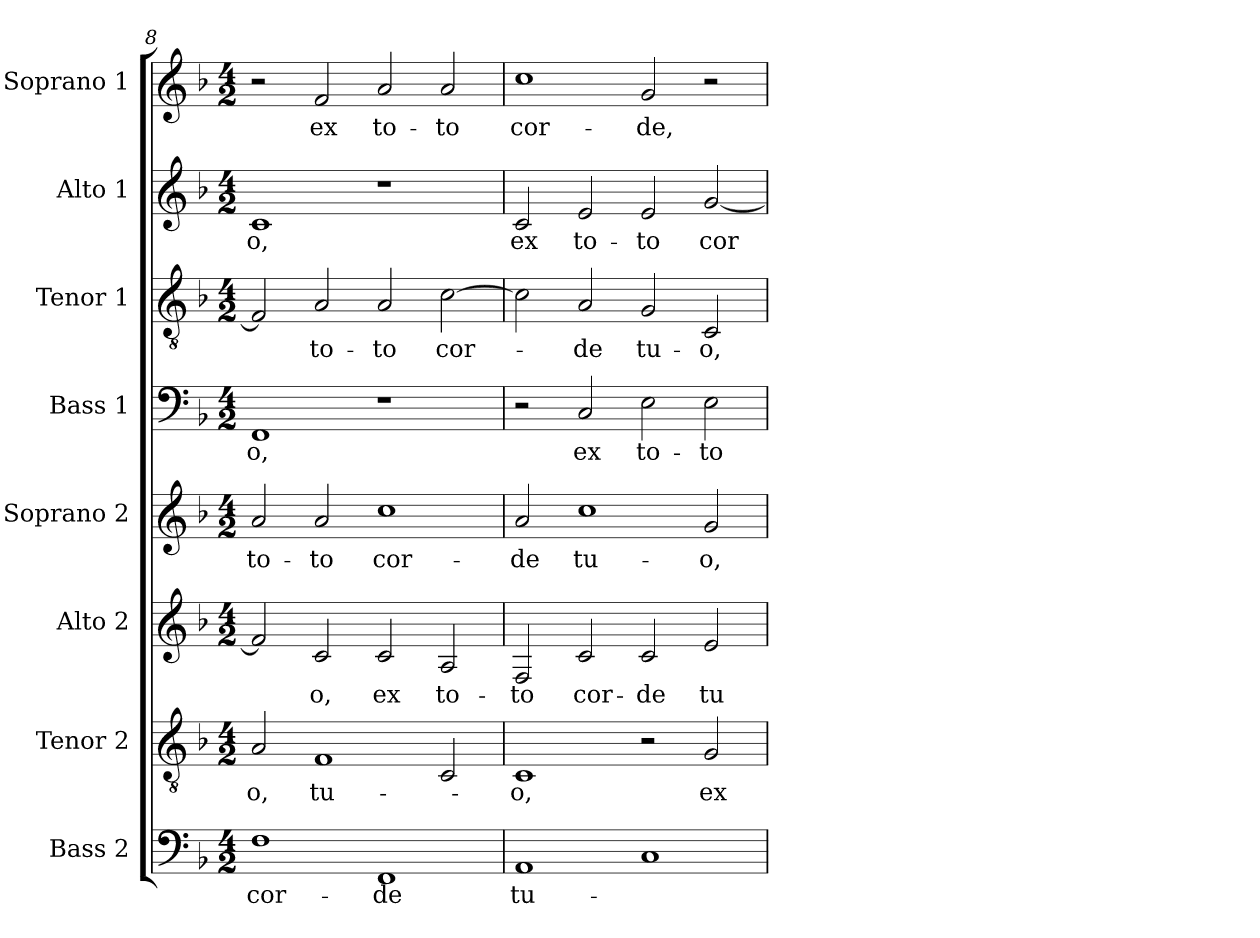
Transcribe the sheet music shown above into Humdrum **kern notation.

**kern	**text	**kern	**text	**kern	**text	**kern	**text	**kern	**text	**kern	**text	**kern	**text	**kern	**text
*part8	*part8	*part7	*part7	*part6	*part6	*part5	*part5	*part4	*part4	*part3	*part3	*part2	*part2	*part1	*part1
*staff8	*staff8	*staff7	*staff7	*staff6	*staff6	*staff5	*staff5	*staff4	*staff4	*staff3	*staff3	*staff2	*staff2	*staff1	*staff1
*I"Bass 2	*	*I"Tenor 2	*	*I"Alto 2	*	*I"Soprano 2	*	*I"Bass 1	*	*I"Tenor 1	*	*I"Alto 1	*	*I"Soprano 1	*
*I'B2.	*	*I'T2.	*	*I'A2.	*	*I'S2.	*	*I'B1.	*	*I'T1.	*	*I'A1.	*	*I'S1.	*
*clefF4	*	*clefGv2	*	*clefG2	*	*clefG2	*	*clefF4	*	*clefGv2	*	*clefG2	*	*clefG2	*
*	*	*ITrd7c12	*	*	*	*	*	*	*	*ITrd7c12	*	*	*	*	*
*k[b-]	*	*k[b-]	*	*k[b-]	*	*k[b-]	*	*k[b-]	*	*k[b-]	*	*k[b-]	*	*k[b-]	*
*F:	*	*F:	*	*F:	*	*F:	*	*F:	*	*F:	*	*F:	*	*F:	*
*M4/2	*	*M4/2	*	*M4/2	*	*M4/2	*	*M4/2	*	*M4/2	*	*M4/2	*	*M4/2	*
=8	=8	=8	=8	=8	=8	=8	=8	=8	=8	=8	=8	=8	=8	=8	=8
!	!LO:LY:b:color=#000000	!	!	!	!	!	!	!	!	!	!	!	!	!	!
!	!	!	!LO:LY:b:color=#000000	!	!	!	!	!	!	!	!	!	!	!	!
!	!	!	!	!	!	!	!LO:LY:b:color=#000000	!	!	!	!	!	!	!	!
!	!	!	!	!	!	!	!	!	!LO:LY:b:color=#000000	!	!	!	!	!	!
!	!	!	!	!	!	!	!	!	!	!	!	!	!LO:LY:b:color=#000000	!	!
1Fi	cor-	2AAi/	-o,	2fi/]	.	2ai/	to-	1FFi	-o,	2FFi/]	.	1ci	-o,	2r	.
!	!	!	!LO:LY:b:color=#000000	!	!	!	!	!	!	!	!	!	!	!	!
!	!	!	!	!	!LO:LY:b:color=#000000	!	!	!	!	!	!	!	!	!	!
!	!	!	!	!	!	!	!LO:LY:b:color=#000000	!	!	!	!	!	!	!	!
!	!	!	!	!	!	!	!	!	!	!	!LO:LY:b:color=#000000	!	!	!	!
!	!	!	!	!	!	!	!	!	!	!	!	!	!	!	!LO:LY:b:color=#000000
.	.	1FFi	tu-	2ci/	-o,	2ai/	-to	.	.	2AAi/	to-	.	.	2fi/	ex
!	!LO:LY:b:color=#000000	!	!	!	!	!	!	!	!	!	!	!	!	!	!
!	!	!	!	!	!LO:LY:b:color=#000000	!	!	!	!	!	!	!	!	!	!
!	!	!	!	!	!	!	!LO:LY:b:color=#000000	!	!	!	!	!	!	!	!
!	!	!	!	!	!	!	!	!	!	!	!LO:LY:b:color=#000000	!	!	!	!
!	!	!	!	!	!	!	!	!	!	!	!	!	!	!	!LO:LY:b:color=#000000
1FFi	-de	.	.	2ci/	ex	1cci	cor-	1r	.	2AAi/	-to	1r	.	2ai/	to-
!	!	!	!	!	!LO:LY:b:color=#000000	!	!	!	!	!	!	!	!	!	!
!	!	!	!	!	!	!	!	!	!	!	!LO:LY:b:color=#000000	!	!	!	!
!	!	!	!	!	!	!	!	!	!	!	!	!	!	!	!LO:LY:b:color=#000000
.	.	2CCi/	.	2Ai/	to-	.	.	.	.	[2Ci\	cor-	.	.	2ai/	-to
=9	=9	=9	=9	=9	=9	=9	=9	=9	=9	=9	=9	=9	=9	=9	=9
!	!LO:LY:b:color=#000000	!	!	!	!	!	!	!	!	!	!	!	!	!	!
!	!	!	!LO:LY:b:color=#000000	!	!	!	!	!	!	!	!	!	!	!	!
!	!	!	!	!	!LO:LY:b:color=#000000	!	!	!	!	!	!	!	!	!	!
!	!	!	!	!	!	!	!LO:LY:b:color=#000000	!	!	!	!	!	!	!	!
!	!	!	!	!	!	!	!	!	!	!	!	!	!LO:LY:b:color=#000000	!	!
!	!	!	!	!	!	!	!	!	!	!	!	!	!	!	!LO:LY:b:color=#000000
1AAi	tu-	1CCi	-o,	2Fi/	-to	2ai/	-de	2r	.	2Ci\]	.	2ci/	ex	1cci	cor-
!	!	!	!	!	!LO:LY:b:color=#000000	!	!	!	!	!	!	!	!	!	!
!	!	!	!	!	!	!	!LO:LY:b:color=#000000	!	!	!	!	!	!	!	!
!	!	!	!	!	!	!	!	!	!LO:LY:b:color=#000000	!	!	!	!	!	!
!	!	!	!	!	!	!	!	!	!	!	!LO:LY:b:color=#000000	!	!	!	!
!	!	!	!	!	!	!	!	!	!	!	!	!	!LO:LY:b:color=#000000	!	!
.	.	.	.	2ci/	cor-	1cci	tu-	2Ci/	ex	2AAi/	-de	2ei/	to-	.	.
!	!	!	!	!	!LO:LY:b:color=#000000	!	!	!	!	!	!	!	!	!	!
!	!	!	!	!	!	!	!	!	!LO:LY:b:color=#000000	!	!	!	!	!	!
!	!	!	!	!	!	!	!	!	!	!	!LO:LY:b:color=#000000	!	!	!	!
!	!	!	!	!	!	!	!	!	!	!	!	!	!LO:LY:b:color=#000000	!	!
!	!	!	!	!	!	!	!	!	!	!	!	!	!	!	!LO:LY:b:color=#000000
1Ci	.	2r	.	2ci/	-de	.	.	2Ei\	to-	2GGi/	tu-	2ei/	-to	2gi/	-de,
!	!	!	!LO:LY:b:color=#000000	!	!	!	!	!	!	!	!	!	!	!	!
!	!	!	!	!	!LO:LY:b:color=#000000	!	!	!	!	!	!	!	!	!	!
!	!	!	!	!	!	!	!LO:LY:b:color=#000000	!	!	!	!	!	!	!	!
!	!	!	!	!	!	!	!	!	!LO:LY:b:color=#000000	!	!	!	!	!	!
!	!	!	!	!	!	!	!	!	!	!	!LO:LY:b:color=#000000	!	!	!	!
!	!	!	!	!	!	!	!	!	!	!	!	!	!LO:LY:b:color=#000000	!	!
.	.	2GGi/	ex	2ei/	tu-	2gi/	-o,	2Ei\	-to	2CCi/	-o,	[2gi/	cor-	2r	.
=	=	=	=	=	=	=	=	=	=	=	=	=	=	=	=
*-	*-	*-	*-	*-	*-	*-	*-	*-	*-	*-	*-	*-	*-	*-	*-
